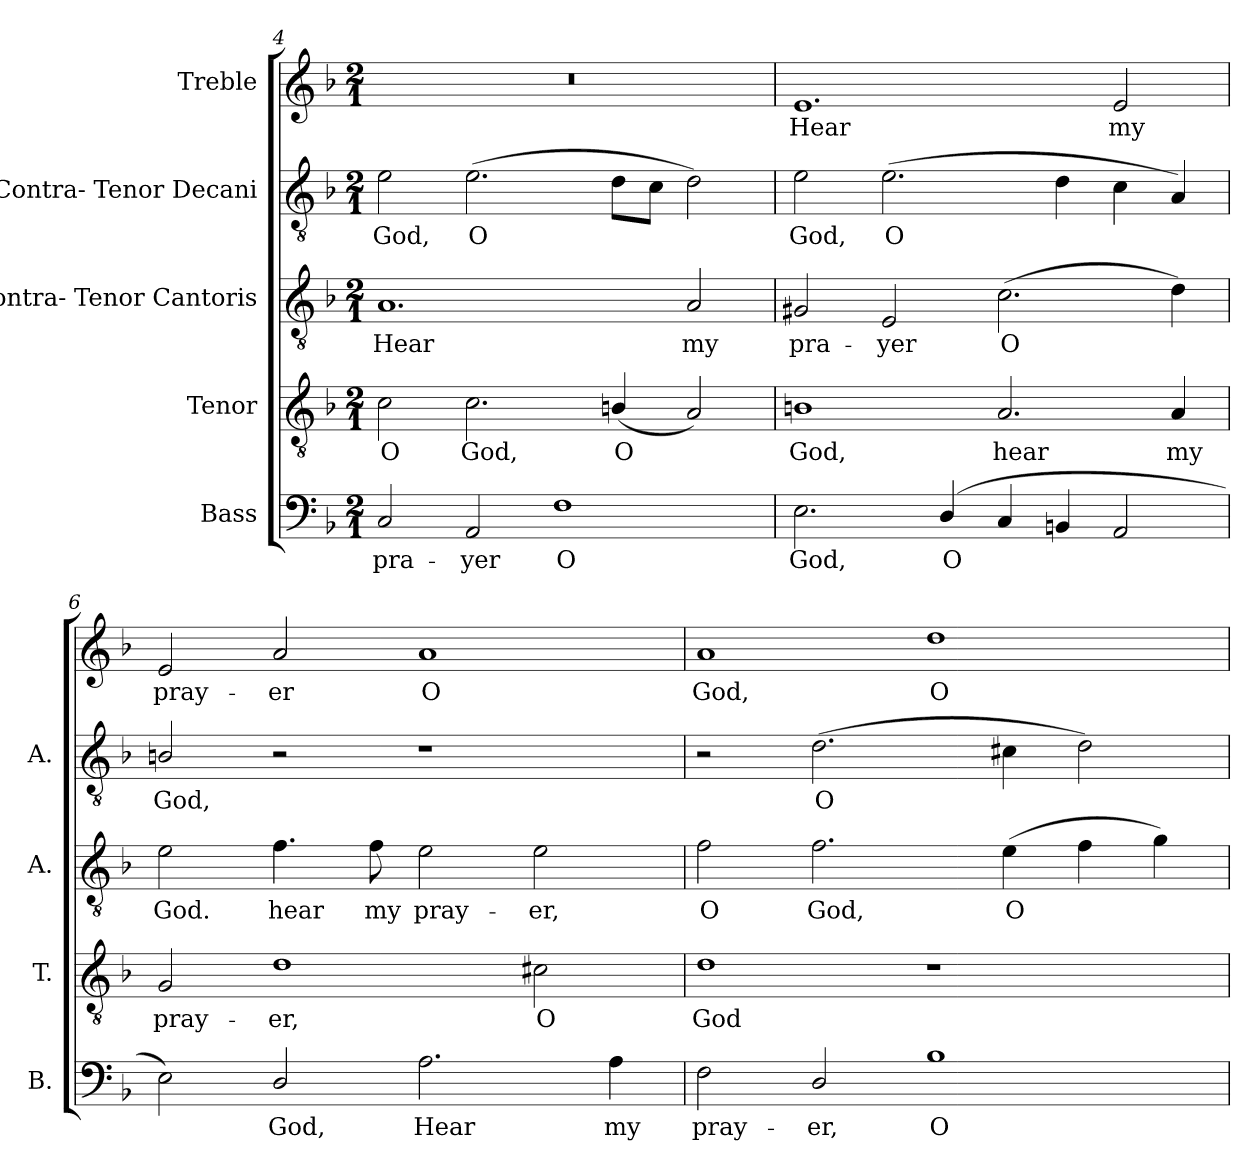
**kern	**text	**kern	**text	**kern	**text	**kern	**text	**kern	**text
*part5	*part5	*part4	*part4	*part3	*part3	*part2	*part2	*part1	*part1
*staff5	*staff5	*staff4	*staff4	*staff3	*staff3	*staff2	*staff2	*staff1	*staff1
*I"Bass	*	*I"Tenor	*	*I"Contra- Tenor Cantoris	*	*I"Contra- Tenor Decani	*	*I"Treble	*
*I'B.	*	*I'T.	*	*I'A.	*	*I'A.	*	*	*
!!LO:LB:g=z
*clefF4	*	*clefGv2	*	*clefGv2	*	*clefGv2	*	*clefG2	*
*	*	*ITrd7c12	*	*ITrd7c12	*	*ITrd7c12	*	*	*
*k[b-]	*	*k[b-]	*	*k[b-]	*	*k[b-]	*	*k[b-]	*
*F:	*	*F:	*	*F:	*	*F:	*	*F:	*
*M2/1	*	*M2/1	*	*M2/1	*	*M2/1	*	*M2/1	*
=4	=4	=4	=4	=4	=4	=4	=4	=4	=4
!	!LO:LY:b:color=#000000	!	!	!	!	!	!	!	!
!	!	!	!LO:LY:b:color=#000000	!	!	!	!	!	!
!	!	!	!	!	!LO:LY:b:color=#000000	!	!	!	!
!	!	!	!	!	!	!	!LO:LY:b:color=#000000	!LO:N:vis=1	!
2Ci/	pra-	2Ci\	O	1.AAi	Hear	2Ei\	God,	0r	.
!	!LO:LY:b:color=#000000	!	!	!	!	!	!	!	!
!	!	!	!LO:LY:b:color=#000000	!	!	!	!	!	!
!	!	!	!	!	!	!	!LO:LY:b:color=#000000	!	!
2AAi/	-yer	2.Ci\	God,	.	.	(2.Ei\	O	.	.
!	!LO:LY:b:color=#000000	!	!	!	!	!	!	!	!
1Fi	O	.	.	.	.	.	.	.	.
!	!	!	!LO:LY:b:color=#000000	!	!	!	!	!	!
.	.	(4BBni/	O	.	.	8Di\L	.	.	.
.	.	.	.	.	.	8Ci\J	.	.	.
!	!	!	!	!	!LO:LY:b:color=#000000	!	!	!	!
.	.	2AAi/)	.	2AAi/	my	2Di\)	.	.	.
=5	=5	=5	=5	=5	=5	=5	=5	=5	=5
!	!LO:LY:b:color=#000000	!	!	!	!	!	!	!	!
!	!	!	!LO:LY:b:color=#000000	!	!	!	!	!	!
!	!	!	!	!	!LO:LY:b:color=#000000	!	!	!	!
!	!	!	!	!	!	!	!LO:LY:b:color=#000000	!	!
!	!	!	!	!	!	!	!	!	!LO:LY:b:color=#000000
2.Ei\	God,	1BBni	God,	2GG#Xi/	pra-	2Ei\	God,	1.ei	Hear
!	!	!	!	!	!LO:LY:b:color=#000000	!	!	!	!
!	!	!	!	!	!	!	!LO:LY:b:color=#000000	!	!
.	.	.	.	2EEi/	-yer	(2.Ei\	O	.	.
!	!LO:LY:b:color=#000000	!	!	!	!	!	!	!	!
(4Di/	O	.	.	.	.	.	.	.	.
!	!	!	!LO:LY:b:color=#000000	!	!	!	!	!	!
!	!	!	!	!	!LO:LY:b:color=#000000	!	!	!	!
4Ci/	.	2.AAi/	hear	(2.Ci\	O	.	.	.	.
4BBni/	.	.	.	.	.	4Di\	.	.	.
!	!	!	!	!	!	!	!	!	!LO:LY:b:color=#000000
2AAi/	.	.	.	.	.	4Ci\	.	2ei/	my
!	!	!	!LO:LY:b:color=#000000	!	!	!	!	!	!
.	.	4AAi/	my	4Di\)	.	4AAi/)	.	.	.
=6	=6	=6	=6	=6	=6	=6	=6	=6	=6
!	!	!	!LO:LY:b:color=#000000	!	!	!	!	!	!
!	!	!	!	!	!LO:LY:b:color=#000000	!	!	!	!
!	!	!	!	!	!	!	!LO:LY:b:color=#000000	!	!
!	!	!	!	!	!	!	!	!	!LO:LY:b:color=#000000
2Ei\)	.	2GGi/	pray-	2Ei\	God.	2BBni/	God,	2ei/	pray-
!	!LO:LY:b:color=#000000	!	!	!	!	!	!	!	!
!	!	!	!LO:LY:b:color=#000000	!	!	!	!	!	!
!	!	!	!	!	!LO:LY:b:color=#000000	!	!	!	!
!	!	!	!	!	!	!	!	!	!LO:LY:b:color=#000000
2Di/	God,	1Di	-er,	4.Fi\	hear	2r	.	2ai/	-er
!	!	!	!	!	!LO:LY:b:color=#000000	!	!	!	!
.	.	.	.	8Fi\	my	.	.	.	.
!	!LO:LY:b:color=#000000	!	!	!	!	!	!	!	!
!	!	!	!	!	!LO:LY:b:color=#000000	!	!	!	!
!	!	!	!	!	!	!	!	!	!LO:LY:b:color=#000000
2.Ai\	Hear	.	.	2Ei\	pray-	1r	.	1ai	O
!	!	!	!LO:LY:b:color=#000000	!	!	!	!	!	!
!	!	!	!	!	!LO:LY:b:color=#000000	!	!	!	!
.	.	2C#Xi\	O	2Ei\	-er,	.	.	.	.
!	!LO:LY:b:color=#000000	!	!	!	!	!	!	!	!
4Ai\	my	.	.	.	.	.	.	.	.
=7	=7	=7	=7	=7	=7	=7	=7	=7	=7
!	!LO:LY:b:color=#000000	!	!	!	!	!	!	!	!
!	!	!	!LO:LY:b:color=#000000	!	!	!	!	!	!
!	!	!	!	!	!LO:LY:b:color=#000000	!	!	!	!
!	!	!	!	!	!	!	!	!	!LO:LY:b:color=#000000
2Fi\	pray-	1Di	God	2Fi\	O	2r	.	1ai	God,
!	!LO:LY:b:color=#000000	!	!	!	!	!	!	!	!
!	!	!	!	!	!LO:LY:b:color=#000000	!	!	!	!
!	!	!	!	!	!	!	!LO:LY:b:color=#000000	!	!
2Di/	-er,	.	.	2.Fi\	God,	(2.Di\	O	.	.
!	!LO:LY:b:color=#000000	!	!	!	!	!	!	!	!
!	!	!	!	!	!	!	!	!	!LO:LY:b:color=#000000
1B-i	O	1r	.	.	.	.	.	1ddi	O
!	!	!	!	!	!LO:LY:b:color=#000000	!	!	!	!
.	.	.	.	(4Ei\	O	4C#Xi\	.	.	.
.	.	.	.	4Fi\	.	2Di\)	.	.	.
.	.	.	.	4Gi\)	.	.	.	.	.
=	=	=	=	=	=	=	=	=	=
*-	*-	*-	*-	*-	*-	*-	*-	*-	*-
